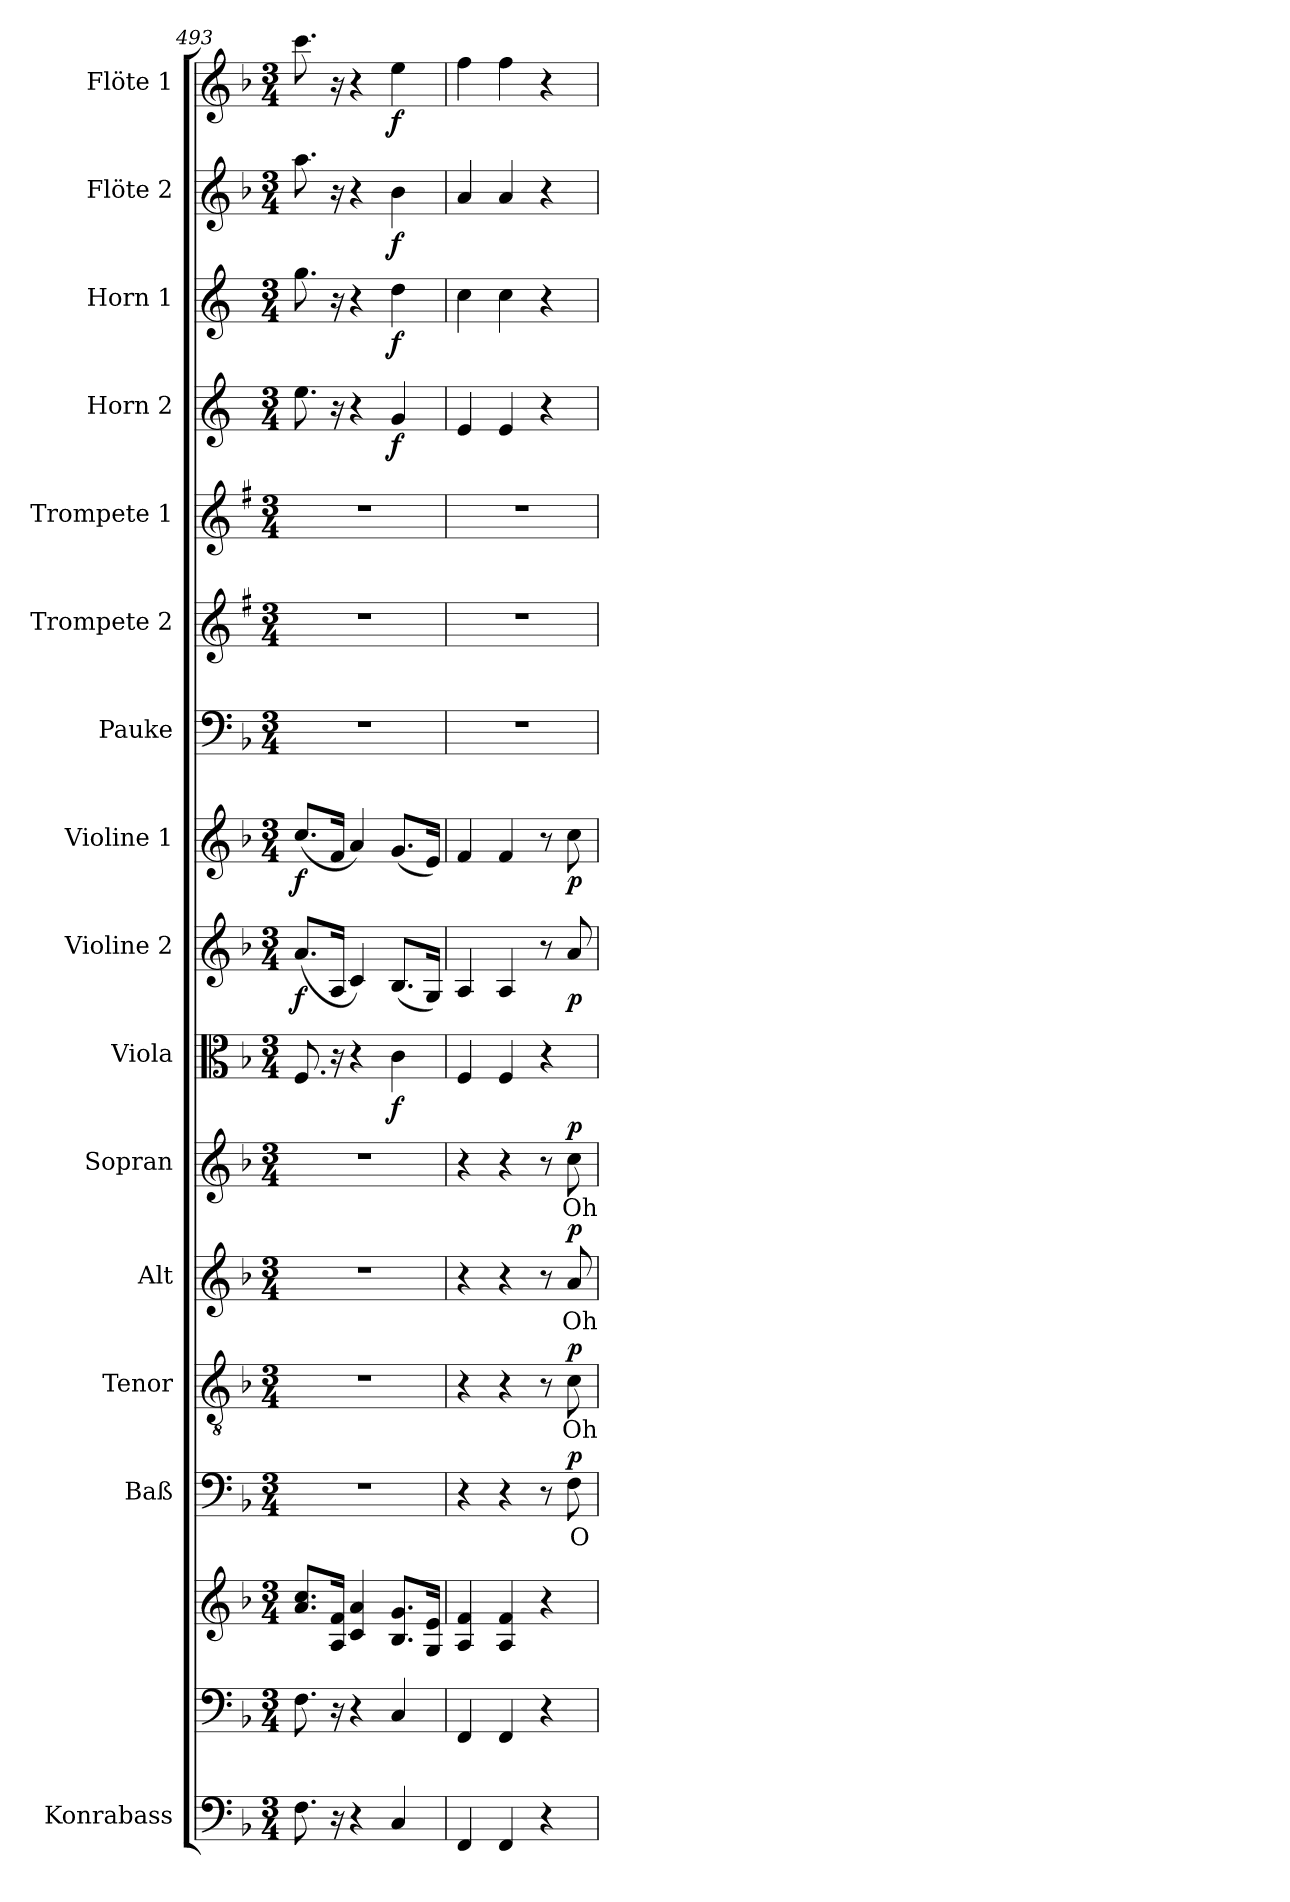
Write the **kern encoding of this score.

**kern	**kern	**kern	**kern	**text	**dynam	**kern	**text	**dynam	**kern	**text	**dynam	**kern	**text	**dynam	**kern	**dynam	**kern	**dynam	**kern	**dynam	**kern	**kern	**kern	**kern	**dynam	**kern	**dynam	**kern	**dynam	**kern	**dynam
*part16	*part15	*part15	*part14	*part14	*part14	*part13	*part13	*part13	*part12	*part12	*part12	*part11	*part11	*part11	*part10	*part10	*part9	*part9	*part8	*part8	*part7	*part6	*part5	*part4	*part4	*part3	*part3	*part2	*part2	*part1	*part1
*staff17	*staff16	*staff15	*staff14	*staff14	*staff14	*staff13	*staff13	*staff13	*staff12	*staff12	*staff12	*staff11	*staff11	*staff11	*staff10	*staff10	*staff9	*staff9	*staff8	*staff8	*staff7	*staff6	*staff5	*staff4	*staff4	*staff3	*staff3	*staff2	*staff2	*staff1	*staff1
*I"Konrabass	*	*	*I"Baß	*	*	*I"Tenor	*	*	*I"Alt	*	*	*I"Sopran	*	*	*I"Viola	*	*I"Violine 2	*	*I"Violine 1	*	*I"Pauke	*I"Trompete 2	*I"Trompete 1	*I"Horn 2	*	*I"Horn 1	*	*I"Flöte 2	*	*I"Flöte 1	*
*I'Kb.	*	*	*I'Baß	*	*	*I'Ten	*	*	*I'Alt	*	*	*I'Sop	*	*	*I'Vla.	*	*I'Vln. 2	*	*I'Vln. 1	*	*I'Pk.	*I'Trp. 2	*I'Trp. 1	*I'Hrn. 2	*	*I'Hrn. 1	*	*I'Fl. 2	*	*I'Fl. 1	*
*clefF4	*clefF4	*clefG2	*clefF4	*	*	*clefGv2	*	*	*clefG2	*	*	*clefG2	*	*	*clefC3	*	*clefG2	*	*clefG2	*	*clefF4	*clefG2	*clefG2	*clefG2	*	*clefG2	*	*clefG2	*	*clefG2	*
*ITrd7c12	*	*	*	*	*	*	*	*	*	*	*	*	*	*	*	*	*	*	*	*	*	*ITrd1c2	*ITrd1c2	*ITrd4c7	*	*ITrd4c7	*	*	*	*	*
*k[b-]	*k[b-]	*k[b-]	*k[b-]	*	*	*k[b-]	*	*	*k[b-]	*	*	*k[b-]	*	*	*k[b-]	*	*k[b-]	*	*k[b-]	*	*k[b-]	*k[b-]	*k[b-]	*k[b-]	*	*k[b-]	*	*k[b-]	*	*k[b-]	*
*F:	*F:	*F:	*F:	*	*	*F:	*	*	*F:	*	*	*F:	*	*	*F:	*	*F:	*	*F:	*	*F:	*F:	*F:	*F:	*	*F:	*	*F:	*	*F:	*
*M3/4	*M3/4	*M3/4	*M3/4	*	*	*M3/4	*	*	*M3/4	*	*	*M3/4	*	*	*M3/4	*	*M3/4	*	*M3/4	*	*M3/4	*M3/4	*M3/4	*M3/4	*	*M3/4	*	*M3/4	*	*M3/4	*
=493	=493	=493	=493	=493	=493	=493	=493	=493	=493	=493	=493	=493	=493	=493	=493	=493	=493	=493	=493	=493	=493	=493	=493	=493	=493	=493	=493	=493	=493	=493	=493
!	!	!	!	!	!	!	!	!	!	!	!	!	!	!	!	!	!	!LO:DY:b	!	!LO:DY:b	!	!	!	!	!	!	!	!	!	!	!
8.FF\	8.F\	8.a/ 8.cc/L	2.r	.	.	2.r	.	.	2.r	.	.	2.r	.	.	8.F/	.	(<8.a/L	f	(<8.cc/L	f	2.r	2.r	2.r	8.a\	.	8.cc\	.	8.aa\	.	8.ccc\	.
16r	16r	16A/ 16f/Jk	.	.	.	.	.	.	.	.	.	.	.	.	16r	.	16A/Jk	.	16f/Jk	.	.	.	.	16r	.	16r	.	16r	.	16r	.
4r	4r	4c/ 4a/	.	.	.	.	.	.	.	.	.	.	.	.	4r	.	4c/)	.	4a/)	.	.	.	.	4r	.	4r	.	4r	.	4r	.
!	!	!	!	!	!	!	!	!	!	!	!	!	!	!	!	!LO:DY:b	!	!	!	!	!	!	!	!	!LO:DY:b	!	!LO:DY:b	!	!LO:DY:b	!	!LO:DY:b
4CC/	4C/	8.B-/ 8.g/L	.	.	.	.	.	.	.	.	.	.	.	.	4c\	f	(<8.B-/L	.	(<8.g/L	.	.	.	.	4c/	f	4g\	f	4b-\	f	4ee\	f
.	.	16G/ 16e/Jk	.	.	.	.	.	.	.	.	.	.	.	.	.	.	16G/Jk)	.	16e/Jk)	.	.	.	.	.	.	.	.	.	.	.	.
=494	=494	=494	=494	=494	=494	=494	=494	=494	=494	=494	=494	=494	=494	=494	=494	=494	=494	=494	=494	=494	=494	=494	=494	=494	=494	=494	=494	=494	=494	=494	=494
4FFF/	4FF/	4A/ 4f/	4r	.	.	4r	.	.	4r	.	.	4r	.	.	4F/	.	4A/	.	4f/	.	2.r	2.r	2.r	4A/	.	4f\	.	4a/	.	4ff\	.
4FFF/	4FF/	4A/ 4f/	4r	.	.	4r	.	.	4r	.	.	4r	.	.	4F/	.	4A/	.	4f/	.	.	.	.	4A/	.	4f\	.	4a/	.	4ff\	.
4r	4r	4r	8r	.	.	8r	.	.	8r	.	.	8r	.	.	4r	.	8r	.	8r	.	.	.	.	4r	.	4r	.	4r	.	4r	.
!	!	!	!	!LO:LY:b	!LO:DY:a	!	!LO:LY:b	!LO:DY:a	!	!LO:LY:b	!LO:DY:a	!	!LO:LY:b	!LO:DY:a	!	!	!	!LO:DY:b	!	!LO:DY:b	!	!	!	!	!	!	!	!	!	!	!
.	.	.	8F\	O	p	8c\	Oh	p	8a/	Oh	p	8cc\	Oh	p	.	.	8a/	p	8cc\	p	.	.	.	.	.	.	.	.	.	.	.
=	=	=	=	=	=	=	=	=	=	=	=	=	=	=	=	=	=	=	=	=	=	=	=	=	=	=	=	=	=	=	=
*-	*-	*-	*-	*-	*-	*-	*-	*-	*-	*-	*-	*-	*-	*-	*-	*-	*-	*-	*-	*-	*-	*-	*-	*-	*-	*-	*-	*-	*-	*-	*-
